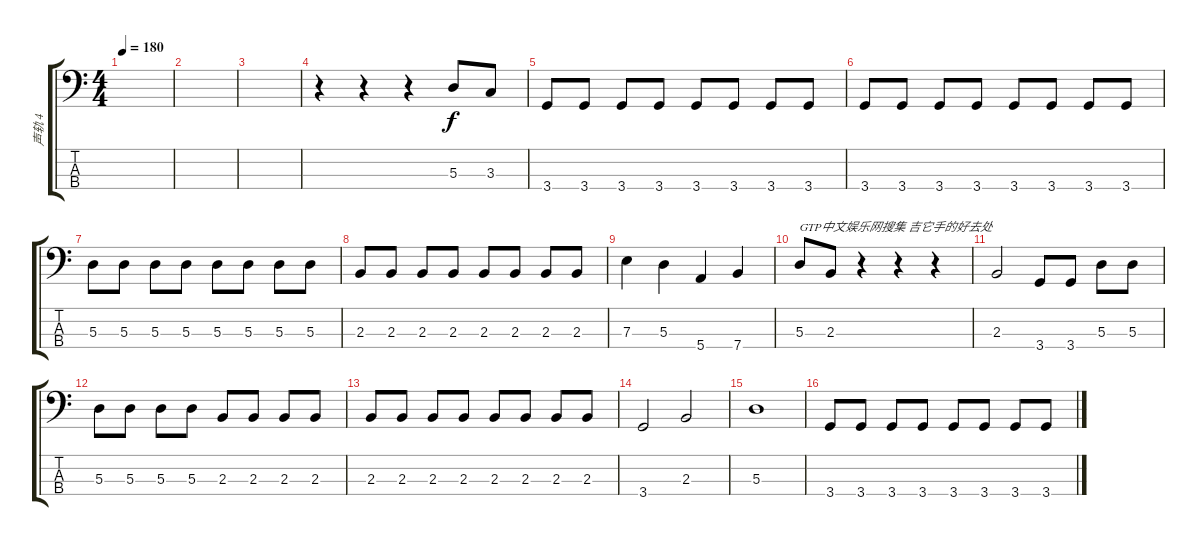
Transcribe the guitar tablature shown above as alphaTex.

\track ("声轨 4" "声轨 4") {instrument electricbassfinger}
\staff {score tabs}
\tuning (G2 D2 A1 E1) {hide}
\ts (4 4)
\tempo 180
\clef f4
\ks c
|
|
|
r.4 r.4 r.4 5.3.8 3.3.8 |
3.4.8{dy f} 3.4.8 3.4.8 3.4.8 3.4.8 3.4.8 3.4.8 3.4.8 |
3.4.8 3.4.8 3.4.8 3.4.8 3.4.8 3.4.8 3.4.8 3.4.8 |
5.3.8 5.3.8 5.3.8 5.3.8 5.3.8 5.3.8 5.3.8 5.3.8 |
2.3.8 2.3.8 2.3.8 2.3.8 2.3.8 2.3.8 2.3.8 2.3.8 |
7.3.4 5.3.4 5.4.4 7.4.4 |
5.3.8{txt "GTP中文娱乐网搜集 吉它手的好去处"} 2.3.8 r.4 r.4 r.4 |
2.3.2 3.4.8 3.4.8 5.3.8 5.3.8 |
5.3.8 5.3.8 5.3.8 5.3.8 2.3.8 2.3.8 2.3.8 2.3.8 |
2.3.8 2.3.8 2.3.8 2.3.8 2.3.8 2.3.8 2.3.8 2.3.8 |
3.4.2 2.3.2 |
5.3.1 |
3.4.8 3.4.8 3.4.8 3.4.8 3.4.8 3.4.8 3.4.8 3.4.8
